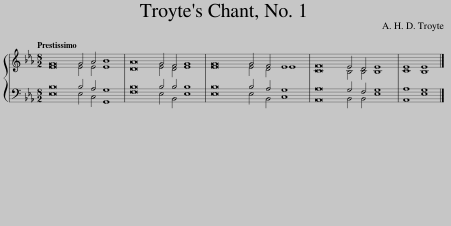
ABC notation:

X:1
%%score { ( 1 2 ) | ( 3 4 ) }
L:1/8
Q:1/4=200
M:8/2
I:linebreak $
K:Eb
V:1 treble
V:2 treble
V:3 bass
V:4 bass
V:1
 G16 G4 A4 B8 | A16 G4 F4 G8 | G16 G4 F4 E8 | F16 E4 D4 E8 | E8 E8 |] %5
V:2
 E16 E4 E4 E8 | D16 E4 D4 E8 | E16 E4 D4 E8 | C16 B,4 B,4 B,8 | C8 B,8 |] %5
V:3
 B,16 B,4 A,4 G,8 | B,16 B,4 B,4 B,8 | B,16 B,4 A,4 G,8 | A,16 G,4 F,4 G,8 | A,8 G,8 |] %5
V:4
 E,16 E,4 C,4 G,,8 | F,16 E,4 B,,4 E,8 | E,16 E,4 B,,4 C,8 | A,,16 B,,4 B,,4 E,8 | A,,8 E,8 |] %5
